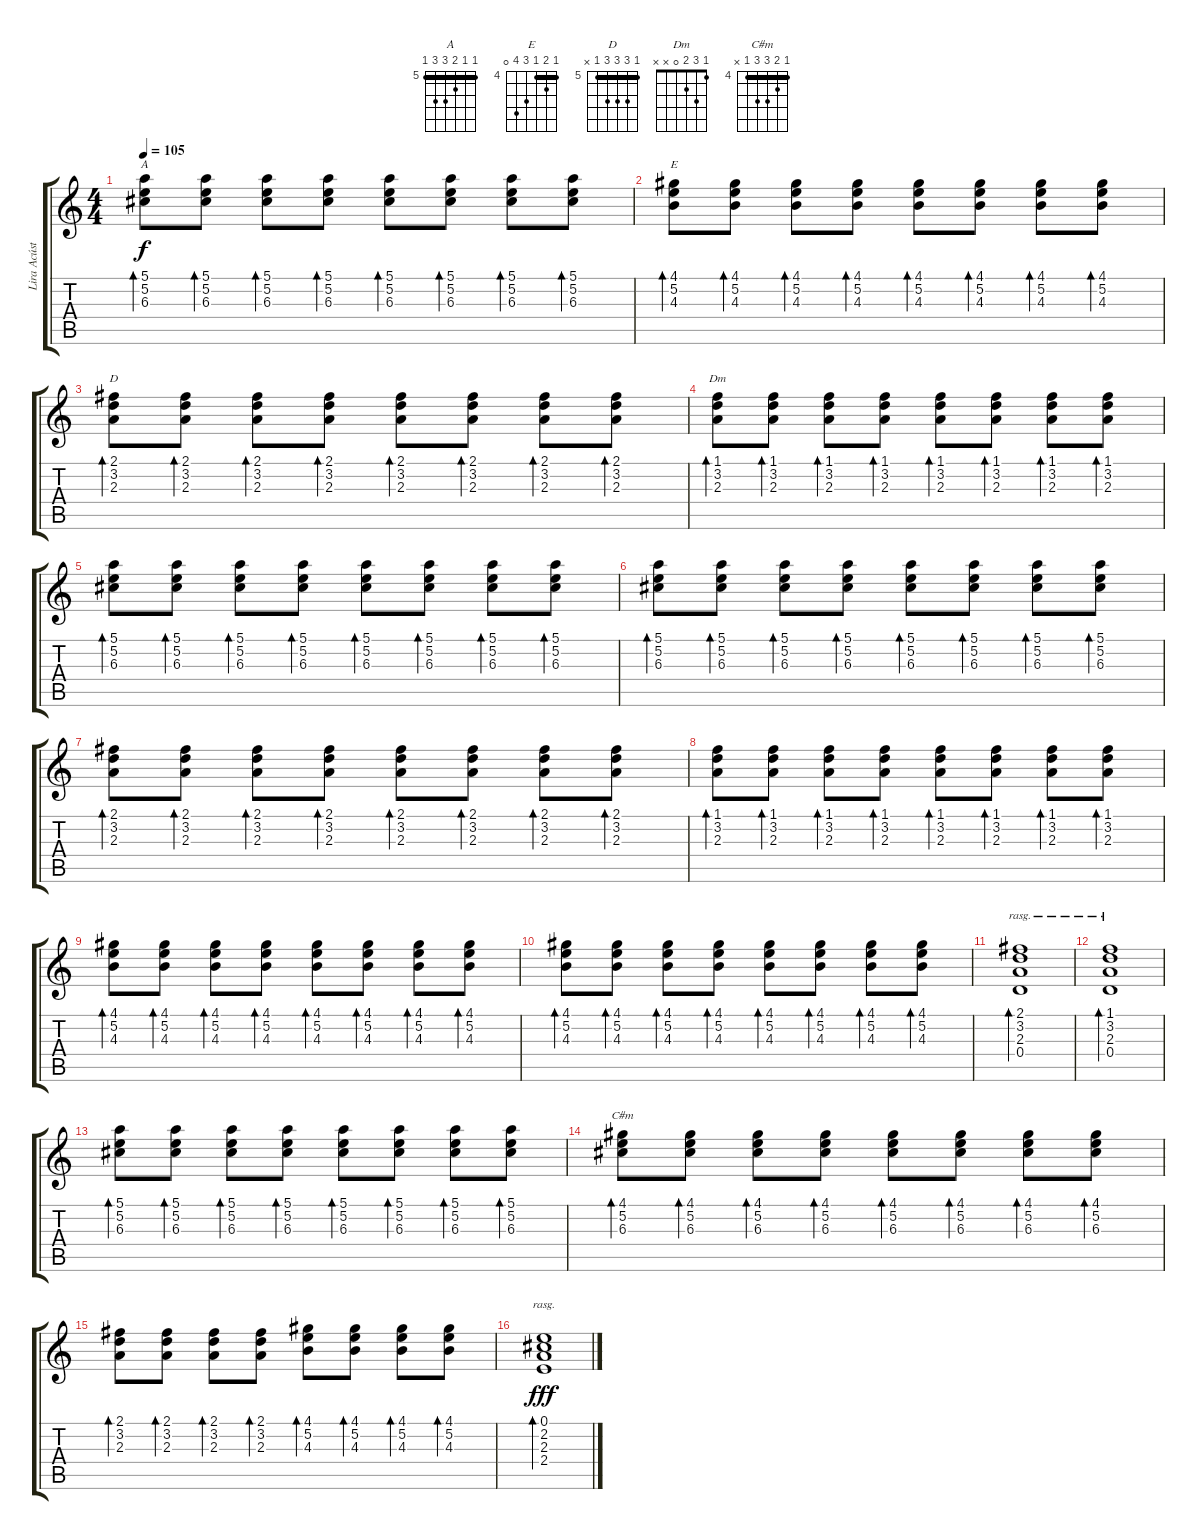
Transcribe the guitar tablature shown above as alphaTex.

\track ("Lira Acústica (Dany Mezquita)" "Lira Acúst") {instrument acousticguitarsteel}
\staff {score tabs}
\tuning (E4 B3 G3 D3 A2 E2) {hide}
\chord ("A" 5 5 6 7 7 5) {firstfret 5 barre 5}
\chord ("E" 4 5 4 6 7 0) {firstfret 4 barre 4}
\chord ("D" 5 7 7 7 5 x) {firstfret 5 barre 5}
\chord ("Dm" 1 3 2 0 x x)
\chord ("C#m" 4 5 6 6 4 x) {firstfret 4 barre 4}
\ts (4 4)
\tempo 105
\clef g2
\ks c
(5.1 5.2 6.3).8{bd 120 ch "A" dy f} (5.1 5.2 6.3).8{bd 60} (5.1 5.2 6.3).8{bd 60} (5.1 5.2 6.3).8{bd 60} (5.1 5.2 6.3).8{bd 60} (5.1 5.2 6.3).8{bd 60} (5.1 5.2 6.3).8{bd 60} (5.1 5.2 6.3).8{bd 60} |
(4.1 5.2 4.3).8{bd 120 ch "E"} (4.1 5.2 4.3).8{bd 120} (4.1 5.2 4.3).8{bd 120} (4.1 5.2 4.3).8{bd 120} (4.1 5.2 4.3).8{bd 120} (4.1 5.2 4.3).8{bd 120} (4.1 5.2 4.3).8{bd 120} (4.1 5.2 4.3).8{bd 120} |
(2.1 3.2 2.3).8{bd 120 ch "D"} (2.1 3.2 2.3).8{bd 120} (2.1 3.2 2.3).8{bd 120} (2.1 3.2 2.3).8{bd 120} (2.1 3.2 2.3).8{bd 120} (2.1 3.2 2.3).8{bd 120} (2.1 3.2 2.3).8{bd 120} (2.1 3.2 2.3).8{bd 120} |
(1.1 3.2 2.3).8{bd 120 ch "Dm"} (1.1 3.2 2.3).8{bd 120} (1.1 3.2 2.3).8{bd 120} (1.1 3.2 2.3).8{bd 120} (1.1 3.2 2.3).8{bd 120} (1.1 3.2 2.3).8{bd 120} (1.1 3.2 2.3).8{bd 120} (1.1 3.2 2.3).8{bd 120} |
(5.1 5.2 6.3).8{bd 120} (5.1 5.2 6.3).8{bd 60} (5.1 5.2 6.3).8{bd 60} (5.1 5.2 6.3).8{bd 60} (5.1 5.2 6.3).8{bd 60} (5.1 5.2 6.3).8{bd 60} (5.1 5.2 6.3).8{bd 60} (5.1 5.2 6.3).8{bd 60} |
(5.1 5.2 6.3).8{bd 120} (5.1 5.2 6.3).8{bd 60} (5.1 5.2 6.3).8{bd 60} (5.1 5.2 6.3).8{bd 60} (5.1 5.2 6.3).8{bd 60} (5.1 5.2 6.3).8{bd 60} (5.1 5.2 6.3).8{bd 60} (5.1 5.2 6.3).8{bd 60} |
(2.1 3.2 2.3).8{bd 120} (2.1 3.2 2.3).8{bd 120} (2.1 3.2 2.3).8{bd 120} (2.1 3.2 2.3).8{bd 120} (2.1 3.2 2.3).8{bd 120} (2.1 3.2 2.3).8{bd 120} (2.1 3.2 2.3).8{bd 120} (2.1 3.2 2.3).8{bd 120} |
(1.1 3.2 2.3).8{bd 120} (1.1 3.2 2.3).8{bd 120} (1.1 3.2 2.3).8{bd 120} (1.1 3.2 2.3).8{bd 120} (1.1 3.2 2.3).8{bd 120} (1.1 3.2 2.3).8{bd 120} (1.1 3.2 2.3).8{bd 120} (1.1 3.2 2.3).8{bd 120} |
(4.1 5.2 4.3).8{bd 120} (4.1 5.2 4.3).8{bd 120} (4.1 5.2 4.3).8{bd 120} (4.1 5.2 4.3).8{bd 120} (4.1 5.2 4.3).8{bd 120} (4.1 5.2 4.3).8{bd 120} (4.1 5.2 4.3).8{bd 120} (4.1 5.2 4.3).8{bd 120} |
(4.1 5.2 4.3).8{bd 120} (4.1 5.2 4.3).8{bd 120} (4.1 5.2 4.3).8{bd 120} (4.1 5.2 4.3).8{bd 120} (4.1 5.2 4.3).8{bd 120} (4.1 5.2 4.3).8{bd 120} (4.1 5.2 4.3).8{bd 120} (4.1 5.2 4.3).8{bd 120} |
(2.1 3.2 2.3 0.4).1{bd 120 rasg ii} |
(1.1 3.2 2.3 0.4).1{bd 120 rasg ii} |
(5.1 5.2 6.3).8{bd 120} (5.1 5.2 6.3).8{bd 60} (5.1 5.2 6.3).8{bd 60} (5.1 5.2 6.3).8{bd 60} (5.1 5.2 6.3).8{bd 60} (5.1 5.2 6.3).8{bd 60} (5.1 5.2 6.3).8{bd 60} (5.1 5.2 6.3).8{bd 60} |
(4.1 5.2 6.3).8{bd 120 ch "C#m"} (4.1 5.2 6.3).8{bd 120} (4.1 5.2 6.3).8{bd 120} (4.1 5.2 6.3).8{bd 120} (4.1 5.2 6.3).8{bd 120} (4.1 5.2 6.3).8{bd 120} (4.1 5.2 6.3).8{bd 120} (4.1 5.2 6.3).8{bd 120} |
(2.1 3.2 2.3).8{bd 120} (2.1 3.2 2.3).8{bd 120} (2.1 3.2 2.3).8{bd 120} (2.1 3.2 2.3).8{bd 120} (4.1 5.2 4.3).8{bd 120} (4.1 5.2 4.3).8{bd 120} (4.1 5.2 4.3).8{bd 120} (4.1 5.2 4.3).8{bd 120} |
(0.1 2.2 2.3 2.4).1{bd 240 rasg ii dy fff}
